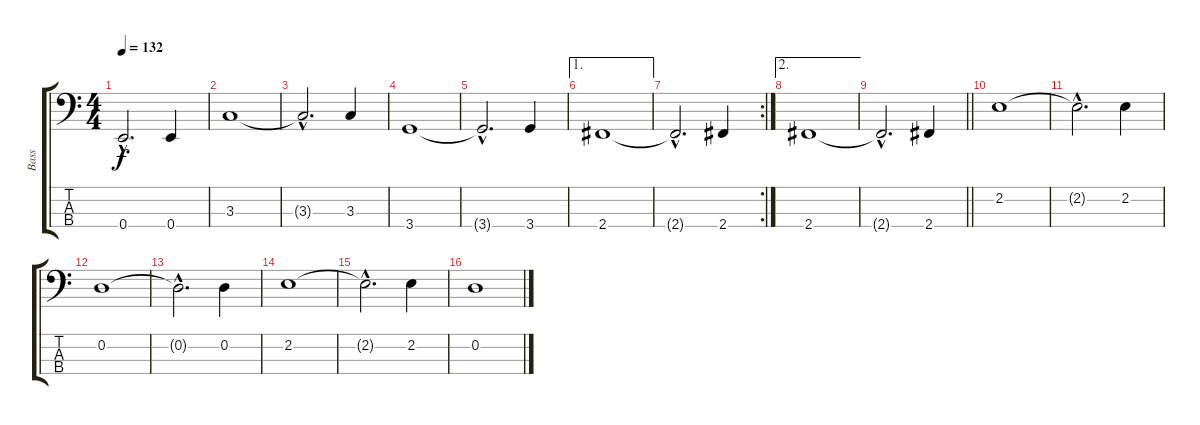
\track ("Bass" "Bass") {instrument electricbassfinger}
\staff {score tabs}
\tuning (G2 D2 A1 E1) {hide}
\ts (4 4)
\tempo 132
\clef f4
\ks c
0.4{hac t}.2{d dy f} 0.4.4 |
3.3.1 |
3.3{hac t}.2{d} 3.3.4 |
3.4.1 |
3.4{hac t}.2{d} 3.4.4 |
\ae 1
2.4.1 |
\rc 2
2.4{hac t}.2{d} 2.4.4 |
\ae 2
2.4.1 |
\barLineRight lightlight
2.4{hac t}.2{d} 2.4.4 |
2.2.1 |
2.2{hac t}.2{d} 2.2.4 |
0.2.1 |
0.2{hac t}.2{d} 0.2.4 |
2.2.1 |
2.2{hac t}.2{d} 2.2.4 |
0.2.1
